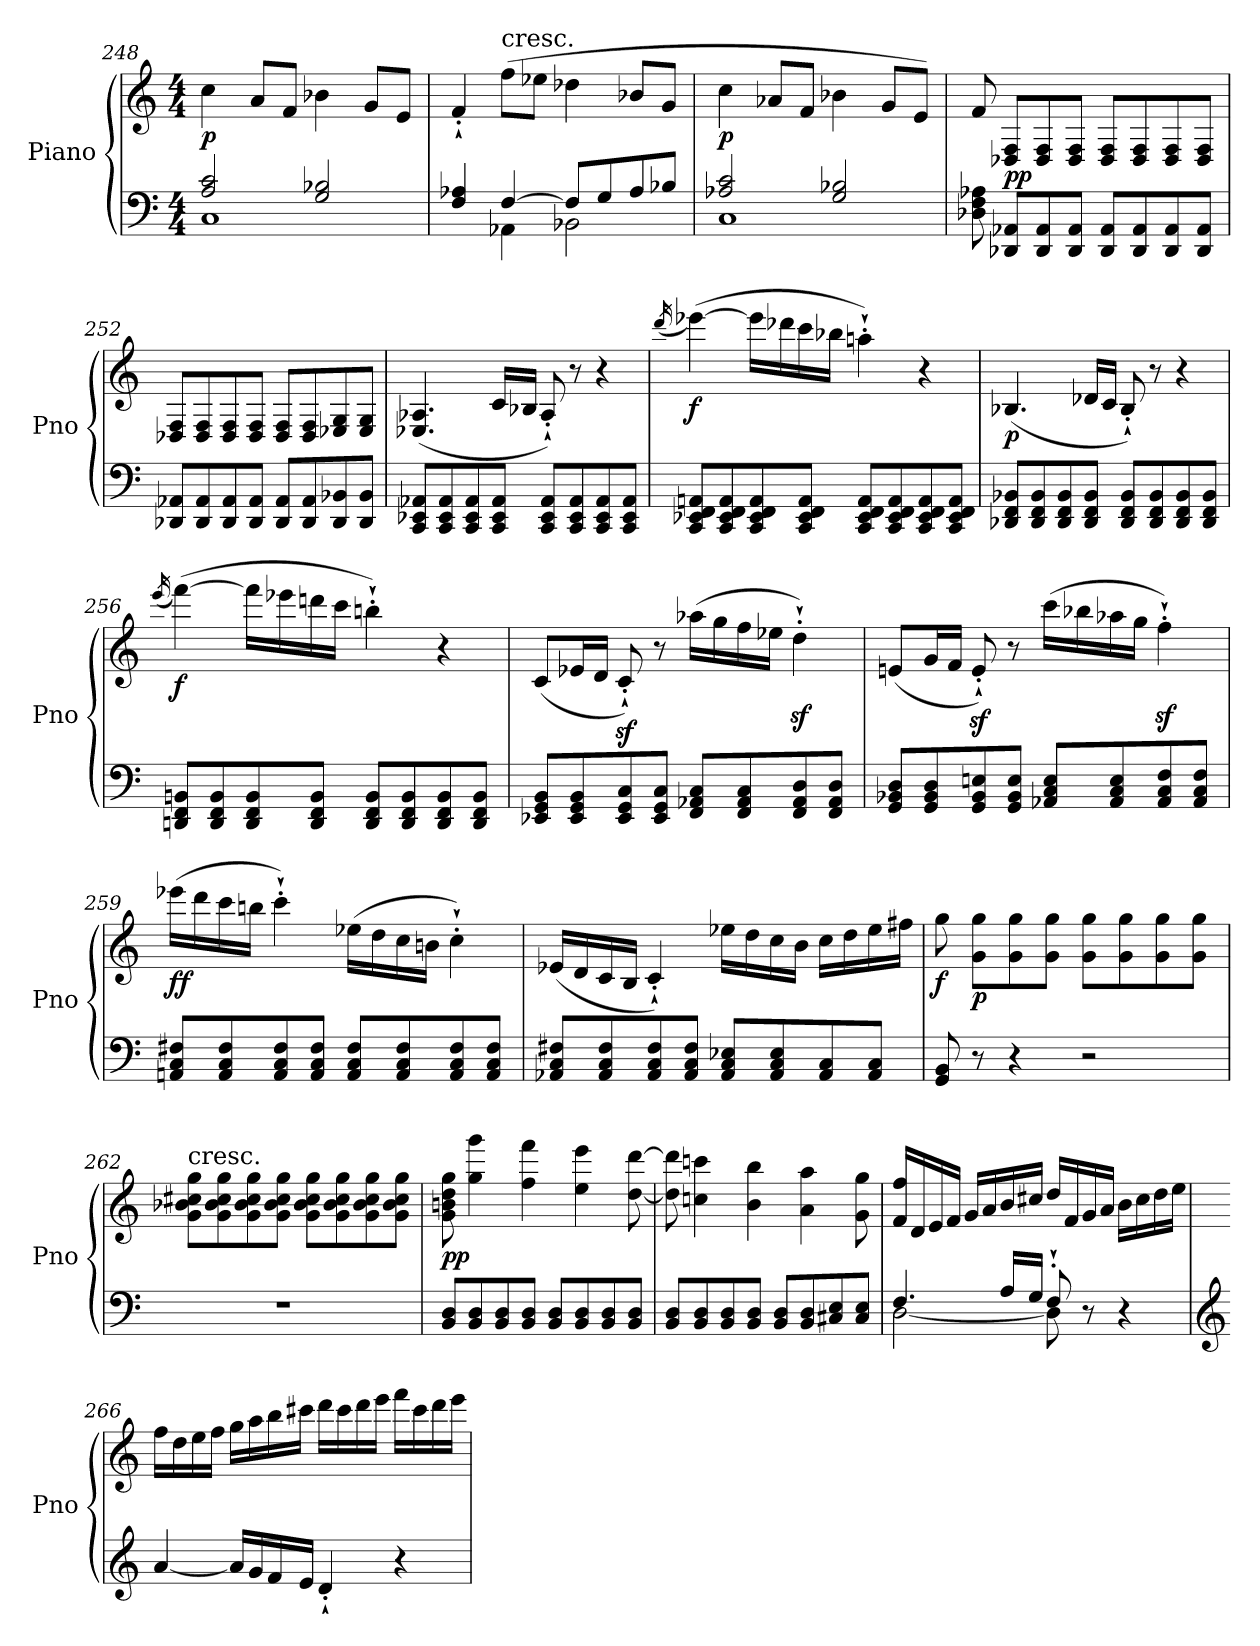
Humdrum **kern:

**kern	**kern	**dynam
*part1	*part1	*part1
*staff2	*staff1	*staff1/2
*I"Piano	*	*
*I'Pno	*	*
*clefF4	*clefG2	*
*k[]	*k[]	*
*M4/4	*M4/4	*
=248	=248	=248
*^	*	*
!	!	!	!LO:DY:b
2A/ 2c/	1C	4cc\	p
.	.	8a/L	.
.	.	8f/J	.
2G/ 2B-X/	.	4b-X\	.
.	.	8g/L	.
.	.	8e/J	.
!!LO:LB:g=z
=249	=249	=249	=249
4F/ 4A-X/	4ryy	4f'`/	.
!	!	!LO:TX:a:t=cresc.	!
[4F/	4AA-X\	(>8ff\L	.
.	.	8ee-X\J	.
8F/L]	2BB-X\	4dd-X\	.
8G/	.	.	.
8A-/	.	8b-X/L	.
8B-X/J	.	8g/J	.
=250	=250	=250	=250
!	!	!	!LO:DY:b
2A-X/ 2c/	1C	4cc\	p
.	.	8a-X/L	.
.	.	8f/J	.
2G/ 2B-X/	.	4b-X\	.
.	.	8g/L	.
.	.	8e/J)	.
*v	*v	*	*
=251	=251	=251
8D-X\ 8F\ 8A-X\	8f/	.
!	!	!LO:DY:b
8DD-X/ 8AA-X/L	8D-X/ 8F/L	pp
8DD-/ 8AA-/	8D-/ 8F/	.
8DD-/ 8AA-/J	8D-/ 8F/J	.
8DD-/ 8AA-/L	8D-/ 8F/L	.
8DD-/ 8AA-/	8D-/ 8F/	.
8DD-/ 8AA-/	8D-/ 8F/	.
8DD-/ 8AA-/J	8D-/ 8F/J	.
=252	=252	=252
8DD-X/ 8AA-X/L	8D-X/ 8F/L	.
8DD-/ 8AA-/	8D-/ 8F/	.
8DD-/ 8AA-/	8D-/ 8F/	.
8DD-/ 8AA-/J	8D-/ 8F/J	.
8DD-/ 8AA-/L	8D-/ 8F/L	.
8DD-/ 8AA-/	8D-/ 8F/	.
8DD-/ 8BB-X/	8E-X/ 8G/	.
8DD-/ 8BB-/J	8E-/ 8G/J	.
!!LO:LB:g=z
=253	=253	=253
8CC/ 8EE-X/ 8AA-X/L	(<4.E-X/ 4.A-X/	.
8CC/ 8EE-/ 8AA-/	.	.
8CC/ 8EE-/ 8AA-/	.	.
8CC/ 8EE-/ 8AA-/J	16c/LL	.
.	16B-X/JJ	.
8CC/ 8EE-/ 8AA-/L	8A-'`/)	.
8CC/ 8EE-/ 8AA-/	8r	.
8CC/ 8EE-/ 8AA-/	4r	.
8CC/ 8EE-/ 8AA-/J	.	.
=254	=254	=254
.	(<16qddd/	.
!	!	!LO:DY:b
8CC/ 8EE-X/ 8FF/ 8AAn/L	(>[4eee-X\)	f
8CC/ 8EE-/ 8FF/ 8AA/	.	.
8CC/ 8EE-/ 8FF/ 8AA/	16eee-\LL]	.
.	16ddd-X\	.
8CC/ 8EE-/ 8FF/ 8AA/J	16ccc\	.
.	16bb-X\JJ	.
8CC/ 8EE-/ 8FF/ 8AA/L	4aan'`\)	.
8CC/ 8EE-/ 8FF/ 8AA/	.	.
8CC/ 8EE-/ 8FF/ 8AA/	4r	.
8CC/ 8EE-/ 8FF/ 8AA/J	.	.
=255	=255	=255
!	!	!LO:DY:b
8DD-X/ 8FF/ 8BB-X/L	(<4.B-X/	p
8DD-/ 8FF/ 8BB-/	.	.
8DD-/ 8FF/ 8BB-/	.	.
8DD-/ 8FF/ 8BB-/J	16d-X/LL	.
.	16c/JJ	.
8DD-/ 8FF/ 8BB-/L	8B-'`/)	.
8DD-/ 8FF/ 8BB-/	8r	.
8DD-/ 8FF/ 8BB-/	4r	.
8DD-/ 8FF/ 8BB-/J	.	.
!!LO:LB:g=z
=256	=256	=256
.	(<16qeee/	.
!	!	!LO:DY:b
8DDn/ 8FF/ 8BBn/L	(>[4fff\)	f
8DD/ 8FF/ 8BB/	.	.
8DD/ 8FF/ 8BB/	16fff\LL]	.
.	16eee-X\	.
8DD/ 8FF/ 8BB/J	16dddn\	.
.	16ccc\JJ	.
8DD/ 8FF/ 8BB/L	4bbn'`\)	.
8DD/ 8FF/ 8BB/	.	.
8DD/ 8FF/ 8BB/	4r	.
8DD/ 8FF/ 8BB/J	.	.
=257	=257	=257
8EE-X/ 8GG/ 8BB/L	(<8c/L	.
8EE-/ 8GG/ 8BB/	16e-X/L	.
.	16d/JJ	.
8EE-/ 8GG/ 8C/	8cz<'`/)	.
8EE-/ 8GG/ 8C/J	8r	.
8FF/ 8AA-X/ 8C/L	(>16aa-X\LL	.
.	16gg\	.
8FF/ 8AA-/ 8C/	16ff\	.
.	16ee-X\JJ	.
8FF/ 8AA-/ 8D/	4ddz<'`\)	.
8FF/ 8AA-/ 8D/J	.	.
=258	=258	=258
8GG/ 8BB-X/ 8D/L	(<8en/L	.
8GG/ 8BB-/ 8D/	16g/L	.
.	16f/JJ	.
8GG/ 8BB-/ 8En/	8ez<'`/)	.
8GG/ 8BB-/ 8E/J	8r	.
8AA-X/ 8C/ 8E/L	(>16ccc\LL	.
.	16bb-X\	.
8AA-/ 8C/ 8E/	16aa-X\	.
.	16gg\JJ	.
8AA-/ 8C/ 8F/	4ffz<'`\)	.
8AA-/ 8C/ 8F/J	.	.
!!LO:LB:g=z
=259	=259	=259
!	!	!LO:DY:b
8AAn/ 8C/ 8F#X/L	(>16eee-X\LL	ff
.	16ddd\	.
8AA/ 8C/ 8F#/	16ccc\	.
.	16bbn\JJ	.
8AA/ 8C/ 8F#/	4ccc'`\)	.
8AA/ 8C/ 8F#/J	.	.
8AA/ 8C/ 8F#/L	(>16ee-X\LL	.
.	16dd\	.
8AA/ 8C/ 8F#/	16cc\	.
.	16bn\JJ	.
8AA/ 8C/ 8F#/	4cc'`\)	.
8AA/ 8C/ 8F#/J	.	.
=260	=260	=260
8AA-X/ 8C/ 8F#X/L	(<16e-X/LL	.
.	16d/	.
8AA-/ 8C/ 8F#/	16c/	.
.	16B/JJ	.
8AA-/ 8C/ 8F#/	4c'`/)	.
8AA-/ 8C/ 8F#/J	.	.
8AA-/ 8C/ 8E-X/L	16ee-X\LL	.
.	16dd\	.
8AA-/ 8C/ 8E-/	16cc\	.
.	16b\JJ	.
8AA-/ 8C/	16cc\LL	.
.	16dd\	.
8AA-/ 8C/J	16ee-\	.
.	16ff#X\JJ	.
=261	=261	=261
!	!	!LO:DY:b
8GG/ 8BB/	8gg\	f
!	!	!LO:DY:b
8r	8g\ 8gg\L	p
4r	8g\ 8gg\	.
.	8g\ 8gg\J	.
2r	8g\ 8gg\L	.
.	8g\ 8gg\	.
.	8g\ 8gg\	.
.	8g\ 8gg\J	.
!!LO:LB:g=z
=262	=262	=262
!	!LO:TX:a:t=cresc.	!
1r	8g\ 8b-X\ 8cc#X\ 8gg\L	.
.	8g\ 8b-\ 8cc#\ 8gg\	.
.	8g\ 8b-\ 8cc#\ 8gg\	.
.	8g\ 8b-\ 8cc#\ 8gg\J	.
.	8g\ 8b-\ 8cc#\ 8gg\L	.
.	8g\ 8b-\ 8cc#\ 8gg\	.
.	8g\ 8b-\ 8cc#\ 8gg\	.
.	8g\ 8b-\ 8cc#\ 8gg\J	.
=263	=263	=263
!	!	!LO:DY:b
8BB/ 8D/L	8g\ 8bn\ 8dd\ 8gg\	pp
8BB/ 8D/	4gg\ 4ggg\	.
8BB/ 8D/	.	.
8BB/ 8D/J	4ff\ 4fff\	.
8BB/ 8D/L	.	.
8BB/ 8D/	4ee\ 4eee\	.
8BB/ 8D/	.	.
8BB/ 8D/J	[8dd\ [8ddd\	.
=264	=264	=264
8BB/ 8D/L	8dd\] 8ddd\]	.
8BB/ 8D/	4ccn\ 4cccn\	.
8BB/ 8D/	.	.
8BB/ 8D/J	4b\ 4bb\	.
8BB/ 8D/L	.	.
8BB/ 8D/	4a\ 4aa\	.
8C#X/ 8E/	.	.
8C#/ 8E/J	8g\ 8gg\	.
!!LO:PB:g=z
=265	=265	=265
*^	*	*
4.F/	[2D\	16f/ 16ff/LL	.
.	.	16d/	.
.	.	16e/	.
.	.	16f/JJ	.
.	.	16g/LL	.
.	.	16a/	.
16A/LL	.	16b/	.
16G/JJ	.	16cc#X/JJ	.
8F'`/	8D\]	16dd/LL	.
.	.	16f/	.
8r	4.ryy	16g/	.
.	.	16a/JJ	.
4r	.	16b\LL	.
.	.	16cc#\	.
.	.	16dd\	.
.	.	16ee\JJ	.
*v	*v	*	*
=266	=266	=266
*clefG2	*	*
[4a/	16ff\LL	.
.	16dd\	.
.	16ee\	.
.	16ff\JJ	.
16a/LL]	16gg\LL	.
16g/	16aa\	.
16f/	16bb\	.
16e/JJ	16ccc#X\JJ	.
4d'`/	16ddd\LL	.
.	16ccc#\	.
.	16ddd\	.
.	16eee\JJ	.
4r	16fff\LL	.
.	16ccc#\	.
.	16ddd\	.
.	16eee\JJ	.
=	=	=
*-	*-	*-
